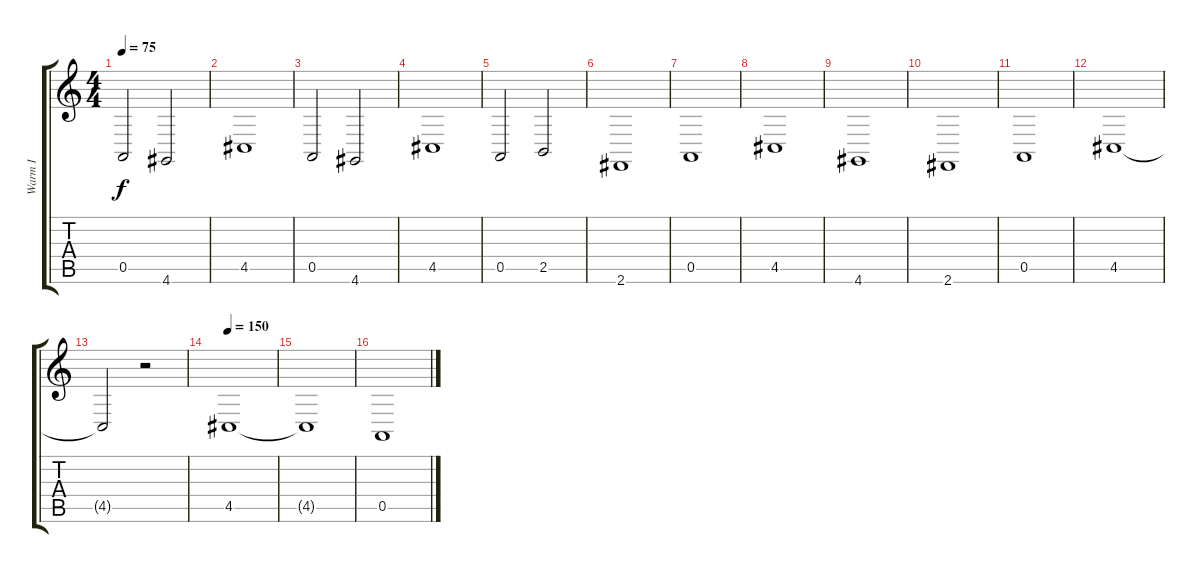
\track ("Warm I" "Warm I") {instrument pad2warm}
\staff {score tabs}
\tuning (E4 B3 G3 D3 A2 E2) {hide}
\ts (4 4)
\tempo 75
\clef g2
\ks c
0.5.2{dy f} 4.6.2 |
4.5.1 |
0.5.2 4.6.2 |
4.5.1 |
0.5.2 2.5.2 |
2.6.1 |
0.5.1 |
4.5.1 |
4.6.1 |
2.6.1 |
0.5.1 |
4.5.1 |
4.5{t}.2 r.2 |
\tempo 150
4.5.1 |
4.5{t}.1 |
0.5.1
